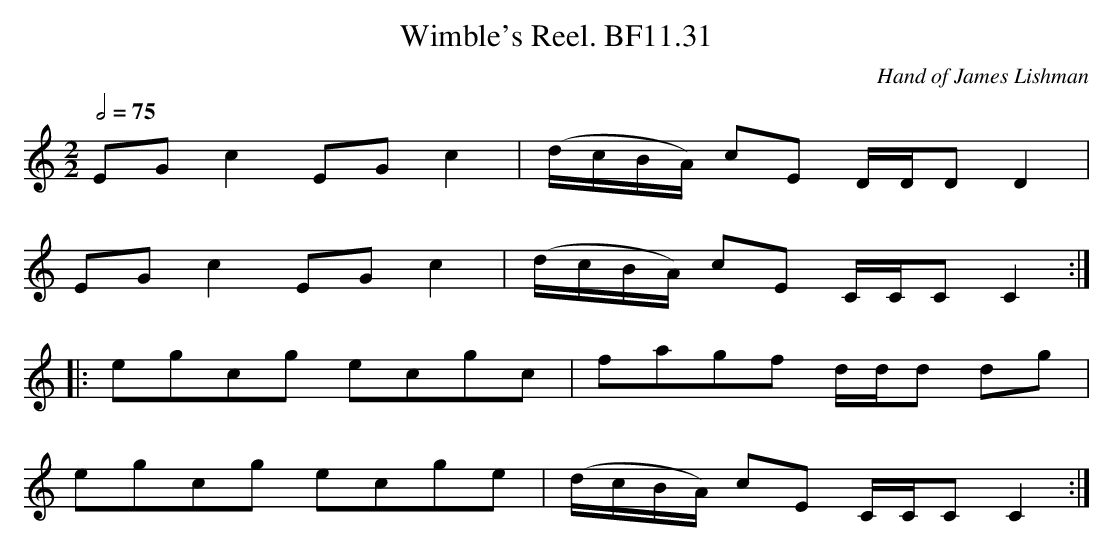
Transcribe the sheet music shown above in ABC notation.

X:1
T:Wimble's Reel. BF11.31
M:2/2
L:1/8
Q:1/2=75
C:Hand of James Lishman
K:C major
EG c2 EG c2|(d/c/B/A/) cE D/D/D D2|
EG c2 EGc2|(d/c/B/A/) cE C/C/C C2:|
|:egcg ecgc|fagf d/d/d dg|
egcg ecge|(d/c/B/A/) cE C/C/C C2:|
